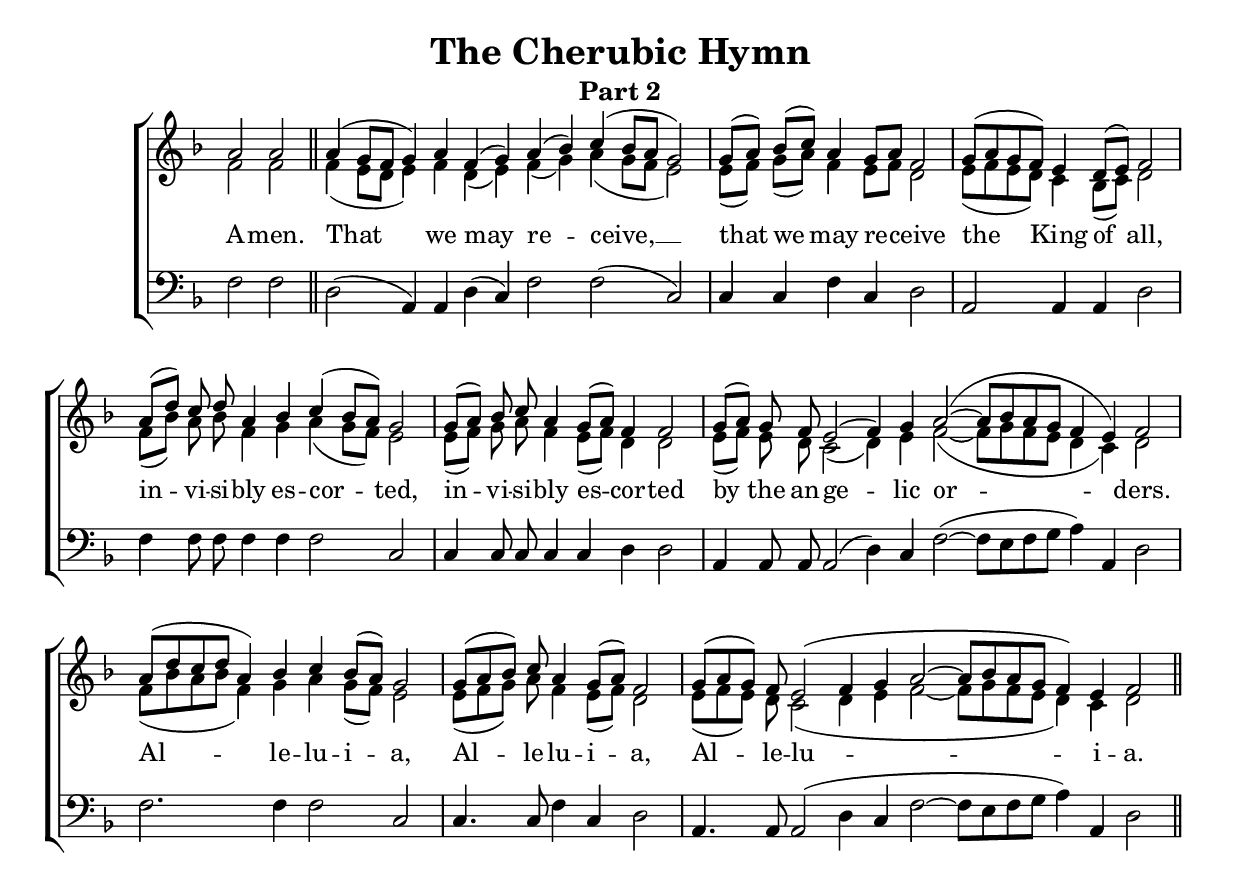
\include "global_include.ly"

  \header {
    title = "The Cherubic Hymn"
    subtitle = "Part 2"
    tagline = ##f
  }

sopranoVoice = \relative c'' {
  a2 a \bar "||"
  a4( g8[ f] g4) a f4( g) a( bf) c( bf8[ a] g2) \bar "|"
  g8[( a]) bf[( c]) a4 g8[ a] f2 \bar "|" g8[( a g f]) e4 d8[( e]) f2 \bar "|"
  a8[( d]) c d a4 bf c( bf8[ a]) g2 \bar "|" g8[( a)] bf c a4 g8([ a]) f4 f2 \bar "|"
  g8[( a]) g f e2( f4) g a2(~ a8[ bf a g] f4 e) f2 \bar "|"
  a8[( d c d] a4) bf c bf8[( a]) g2 \bar "|" g8[( a bf]) c a4 g8[( a]) f2 \bar "|"
  g8[( a g]) f e2( f4 g a2~ a8[ bf a g] f4) e f2 \bar "||"
}

altoVoice = \relative c' {
  f2 f2 \bar "||"
  f4( e8[ d] e4) f d4( e) f( g) a( g8[ f] e2) \bar "|"
  e8[( f]) g[( a]) f4 e8[ f] d2 \bar "|" e8[( f e d]) c4 bf8[( c]) d2 \bar "|"
  f8[( bf]) a bf f4 g a( g8[ f]) e2 \bar "|" e8[( f)] g a f4 e8([ f]) d4 d2 \bar "|"
  e8[( f]) e d c2( d4) e f2(~ f8[ g f e] d4 c) d2 \bar "|"
  f8[( bf a bf] f4) g a g8[( f]) e2 \bar "|" e8[( f g]) a f4 e8[( f]) d2 \bar "|"
  e8[( f e]) d c2( d4 e f2~ f8[ g f e] d4) c d2 \bar "||"
}

tenorVoice = \relative c' {

}

bassVoice = \relative c {
  \voiceOne
  \stemNeutral
  f2 f2 \bar "||"
  d2( a4) a d4( c) f2 f( c)
  c4 c f c d2
  a2 a4 a d2
  f4 f8 f f4 f f2 c
  c4 c8 c c4 c d d2
  a4 a8 a a2( d4) c f2~( f8[ e f g] a4) a, d2

  f2. f4 f2 c
  c4. c8 f4 c d2
  a4. a8 a2( d4 c f2~ f8[ e f g] a4) a, d2
}

words = \lyricmode {
  A -- men.
  That we may re -- ceive, __ that we may re -- ceive the King of all,
  in -- vi -- si -- bly es -- cor -- ted, in -- vi -- si -- bly es -- cor -- ted by the an -- ge -- lic or -- ders.
  Al -- le -- lu -- i -- a, Al -- le -- lu -- i -- a, Al -- le -- lu -- i -- a.
}

\include "global_score.ly"
